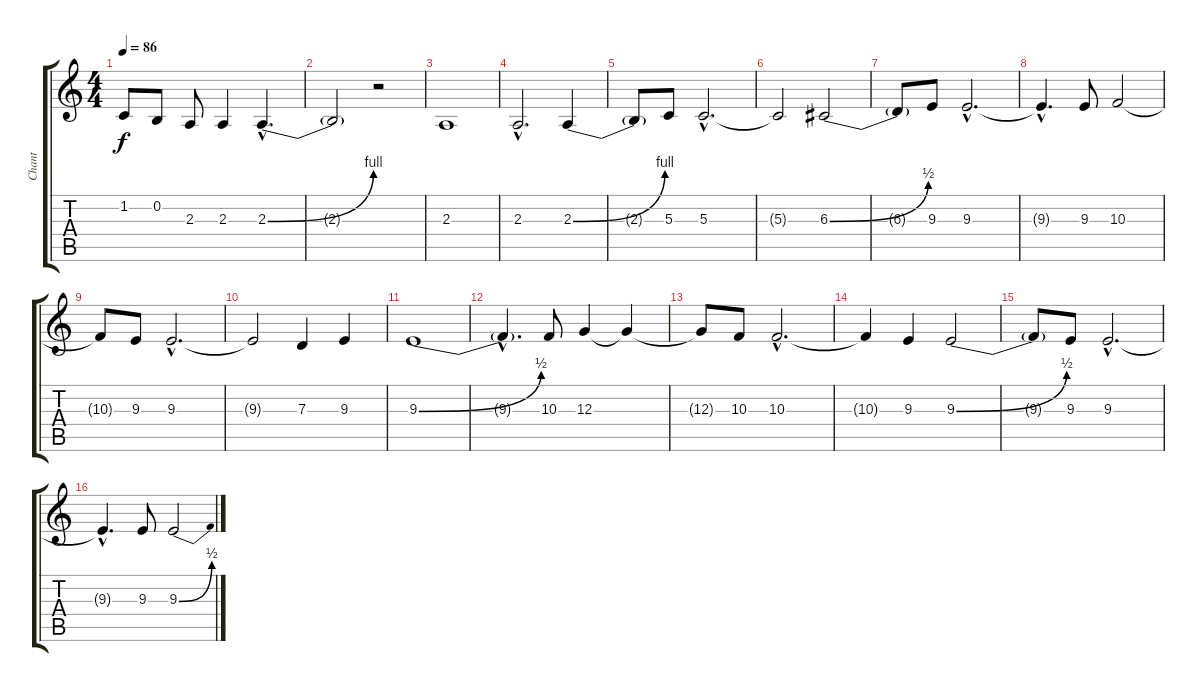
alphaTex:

\track ("Chant " "Chant ") {instrument lead2sawtooth}
\staff {score tabs}
\tuning (E4 B3 G3 D3 A2 E2) {hide}
\ts (4 4)
\tempo 86
\clef g2
\ks c
1.2{t}.8{dy f} 0.2.8 2.3.8 2.3.4 2.3{be (bend 0 0 60 4) hac}.4{d} |
2.3{t}.2 r.2 |
2.3.1 |
2.3{hac}.2{d} 2.3{be (bend 0 0 60 4)}.4 |
2.3{t}.8 5.3.8 5.3{hac}.2{d} |
5.3{t}.2 6.3{be (bend 0 0 60 2)}.2 |
6.3{t}.8 9.3.8 9.3{hac}.2{d} |
9.3{hac t}.4{d} 9.3.8 10.3.2 |
10.3{t}.8 9.3.8 9.3{hac}.2{d} |
9.3{t}.2 7.3.4 9.3.4 |
9.3{be (bend 0 0 60 2)}.1 |
9.3{hac t}.4{d} 10.3.8 12.3.4 12.3{t}.4 |
12.3{t}.8 10.3.8 10.3{hac}.2{d} |
10.3{t}.4 9.3.4 9.3{be (bend 0 0 60 2)}.2 |
9.3{t}.8 9.3.8 9.3{hac}.2{d} |
9.3{hac t}.4{d} 9.3.8 9.3{be (bend 0 0 60 2)}.2
